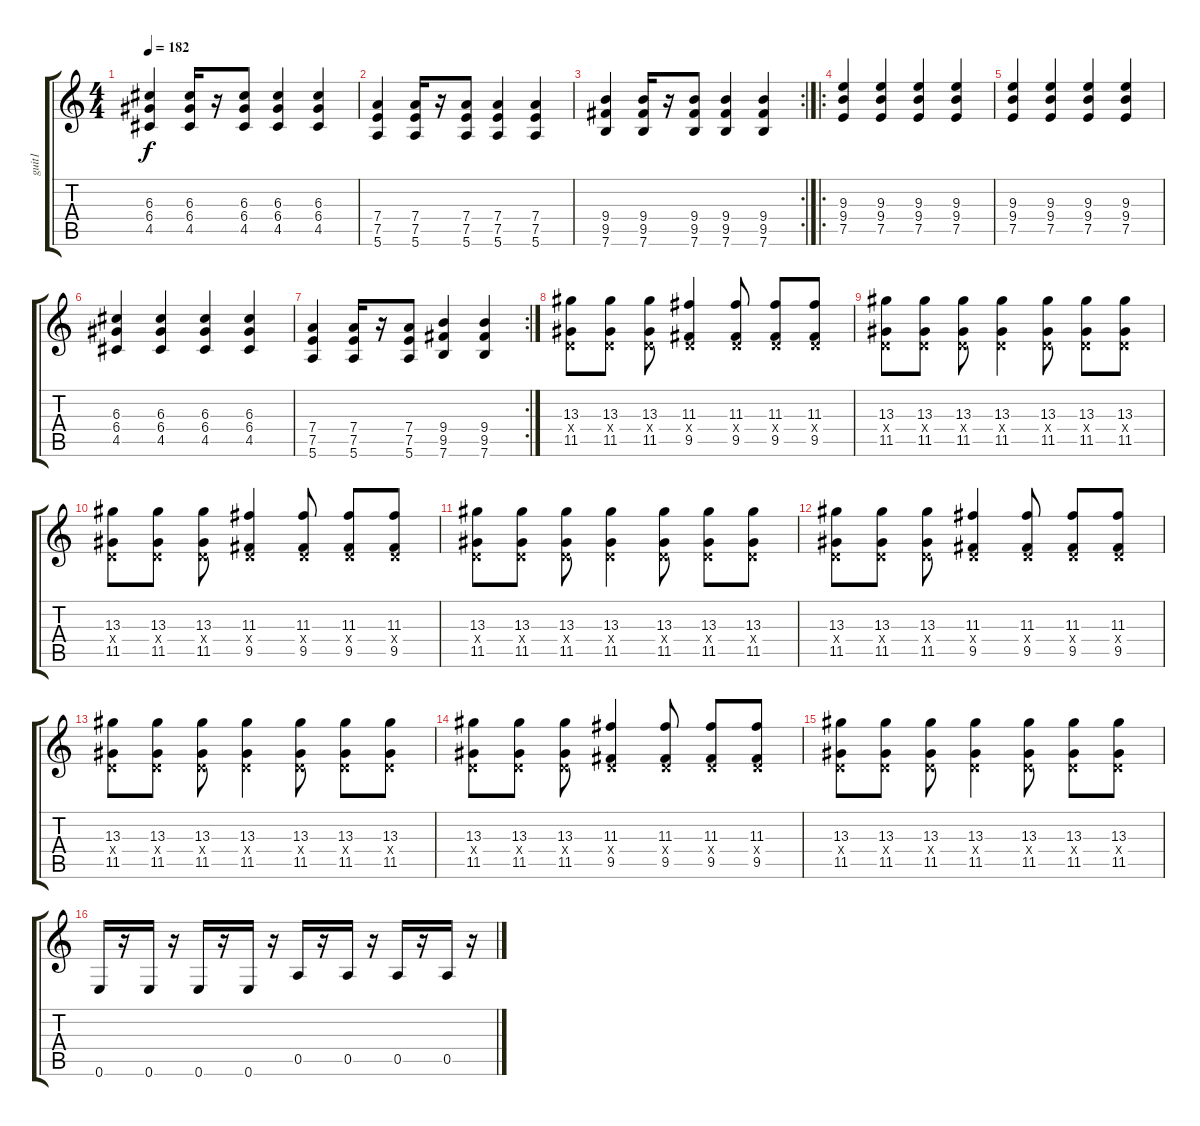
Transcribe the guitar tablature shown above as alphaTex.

\track ("guit1" "guit1") {instrument overdrivenguitar}
\staff {score tabs}
\tuning (E4 B3 G3 D3 A2 E2) {hide}
\ts (4 4)
\tempo 182
\clef g2
\ks c
(6.3 6.4 4.5).4{dy f} (6.3 6.4 4.5).16 r.16 (6.3 6.4 4.5).8 (6.3 6.4 4.5).4 (6.3 6.4 4.5).4 |
(7.4 7.5 5.6).4 (7.4 7.5 5.6).16 r.16 (7.4 7.5 5.6).8 (7.4 7.5 5.6).4 (7.4 7.5 5.6).4 |
\rc 2
(9.4 9.5 7.6).4 (9.4 9.5 7.6).16 r.16 (9.4 9.5 7.6).8 (9.4 9.5 7.6).4 (9.4 9.5 7.6).4 |
\ro
(9.3 9.4 7.5).4 (9.3 9.4 7.5).4 (9.3 9.4 7.5).4 (9.3 9.4 7.5).4 |
(9.3 9.4 7.5).4 (9.3 9.4 7.5).4 (9.3 9.4 7.5).4 (9.3 9.4 7.5).4 |
(6.3 6.4 4.5).4 (6.3 6.4 4.5).4 (6.3 6.4 4.5).4 (6.3 6.4 4.5).4 |
\rc 2
(7.4 7.5 5.6).4 (7.4 7.5 5.6).16 r.16 (7.4 7.5 5.6).8 (9.4 9.5 7.6).4 (9.4 9.5 7.6).4 |
(13.3 0.4{x} 11.5).8 (13.3 0.4{x} 11.5).8 (13.3 0.4{x} 11.5).8 (11.3 0.4{x} 9.5).4 (11.3 0.4{x} 9.5).8 (11.3 0.4{x} 9.5).8 (11.3 0.4{x} 9.5).8 |
(13.3 0.4{x} 11.5).8 (13.3 0.4{x} 11.5).8 (13.3 0.4{x} 11.5).8 (13.3 0.4{x} 11.5).4 (13.3 0.4{x} 11.5).8 (13.3 0.4{x} 11.5).8 (13.3 0.4{x} 11.5).8 |
(13.3 0.4{x} 11.5).8 (13.3 0.4{x} 11.5).8 (13.3 0.4{x} 11.5).8 (11.3 0.4{x} 9.5).4 (11.3 0.4{x} 9.5).8 (11.3 0.4{x} 9.5).8 (11.3 0.4{x} 9.5).8 |
(13.3 0.4{x} 11.5).8 (13.3 0.4{x} 11.5).8 (13.3 0.4{x} 11.5).8 (13.3 0.4{x} 11.5).4 (13.3 0.4{x} 11.5).8 (13.3 0.4{x} 11.5).8 (13.3 0.4{x} 11.5).8 |
(13.3 0.4{x} 11.5).8 (13.3 0.4{x} 11.5).8 (13.3 0.4{x} 11.5).8 (11.3 0.4{x} 9.5).4 (11.3 0.4{x} 9.5).8 (11.3 0.4{x} 9.5).8 (11.3 0.4{x} 9.5).8 |
(13.3 0.4{x} 11.5).8 (13.3 0.4{x} 11.5).8 (13.3 0.4{x} 11.5).8 (13.3 0.4{x} 11.5).4 (13.3 0.4{x} 11.5).8 (13.3 0.4{x} 11.5).8 (13.3 0.4{x} 11.5).8 |
(13.3 0.4{x} 11.5).8 (13.3 0.4{x} 11.5).8 (13.3 0.4{x} 11.5).8 (11.3 0.4{x} 9.5).4 (11.3 0.4{x} 9.5).8 (11.3 0.4{x} 9.5).8 (11.3 0.4{x} 9.5).8 |
(13.3 0.4{x} 11.5).8 (13.3 0.4{x} 11.5).8 (13.3 0.4{x} 11.5).8 (13.3 0.4{x} 11.5).4 (13.3 0.4{x} 11.5).8 (13.3 0.4{x} 11.5).8 (13.3 0.4{x} 11.5).8 |
0.6.16 r.16 0.6.16 r.16 0.6.16 r.16 0.6.16 r.16 0.5.16 r.16 0.5.16 r.16 0.5.16 r.16 0.5.16 r.16
